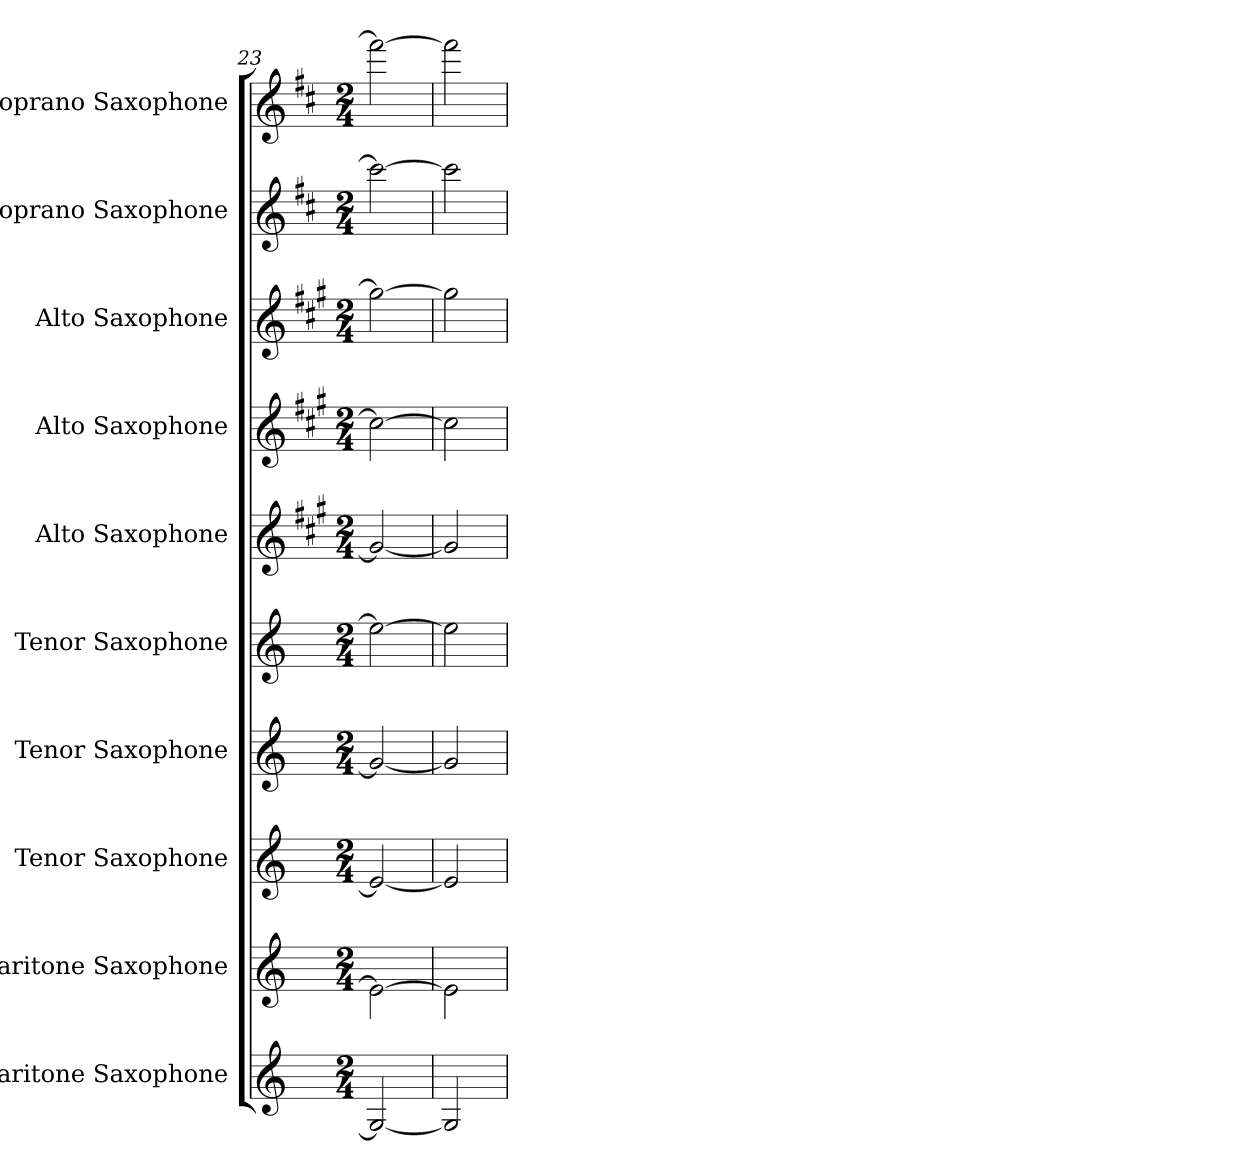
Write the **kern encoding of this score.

**kern	**kern	**kern	**kern	**kern	**kern	**kern	**kern	**kern	**kern
*part10	*part9	*part8	*part7	*part6	*part5	*part4	*part3	*part2	*part1
*staff10	*staff9	*staff8	*staff7	*staff6	*staff5	*staff4	*staff3	*staff2	*staff1
*I"Baritone Saxophone	*I"Baritone Saxophone	*I"Tenor Saxophone	*I"Tenor Saxophone	*I"Tenor Saxophone	*I"Alto Saxophone	*I"Alto Saxophone	*I"Alto Saxophone	*I"Soprano Saxophone	*I"Soprano Saxophone
*I'Bar. Sax.	*I'Bar. Sax.	*I'T. Sax.	*I'T. Sax.	*I'T. Sax.	*I'A. Sax.	*I'A. Sax.	*I'A. Sax.	*I'S. Sax.	*I'S. Sax.
*clefG2	*clefG2	*clefG2	*clefG2	*clefG2	*clefG2	*clefG2	*clefG2	*clefG2	*clefG2
*ITrd12c21	*ITrd12c21	*ITrd8c14	*ITrd8c14	*ITrd8c14	*ITrd5c9	*ITrd5c9	*ITrd5c9	*ITrd1c2	*ITrd1c2
*k[]	*k[]	*k[]	*k[]	*k[]	*k[]	*k[]	*k[]	*k[]	*k[]
*M2/4	*M2/4	*M2/4	*M2/4	*M2/4	*M2/4	*M2/4	*M2/4	*M2/4	*M2/4
=23	=23	=23	=23	=23	=23	=23	=23	=23	=23
2GG#/_	2E\_	2E/_	2G#/_	2e\_	2B/_	2e\_	2b\_	2bb\_	2eee\_
=24	=24	=24	=24	=24	=24	=24	=24	=24	=24
2GG#/]	2E\]	2E/]	2G#/]	2e\]	2B/]	2e\]	2b\]	2bb\]	2eee\]
=	=	=	=	=	=	=	=	=	=
*-	*-	*-	*-	*-	*-	*-	*-	*-	*-
